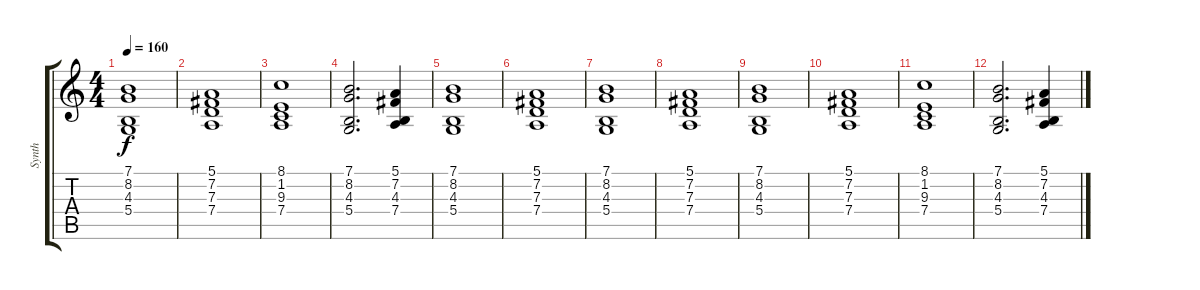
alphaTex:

\track ("Synth" "Synth") {instrument stringensemble1}
\staff {score tabs}
\tuning (E4 B3 G3 D3 A2 E2) {hide}
\ts (4 4)
\tempo 160
\clef g2
\ks c
(7.1 8.2 4.3 5.4).1{dy f} |
(5.1 7.2 7.3 7.4).1 |
(8.1 1.2 9.3 7.4).1 |
(7.1 8.2 4.3 5.4).2{d} (5.1 7.2 4.3 7.4).4 |
(7.1 8.2 4.3 5.4).1 |
(5.1 7.2 7.3 7.4).1 |
(7.1 8.2 4.3 5.4).1 |
(5.1 7.2 7.3 7.4).1 |
(7.1 8.2 4.3 5.4).1 |
(5.1 7.2 7.3 7.4).1 |
(8.1 1.2 9.3 7.4).1 |
(7.1 8.2 4.3 5.4).2{d} (5.1 7.2 4.3 7.4).4
